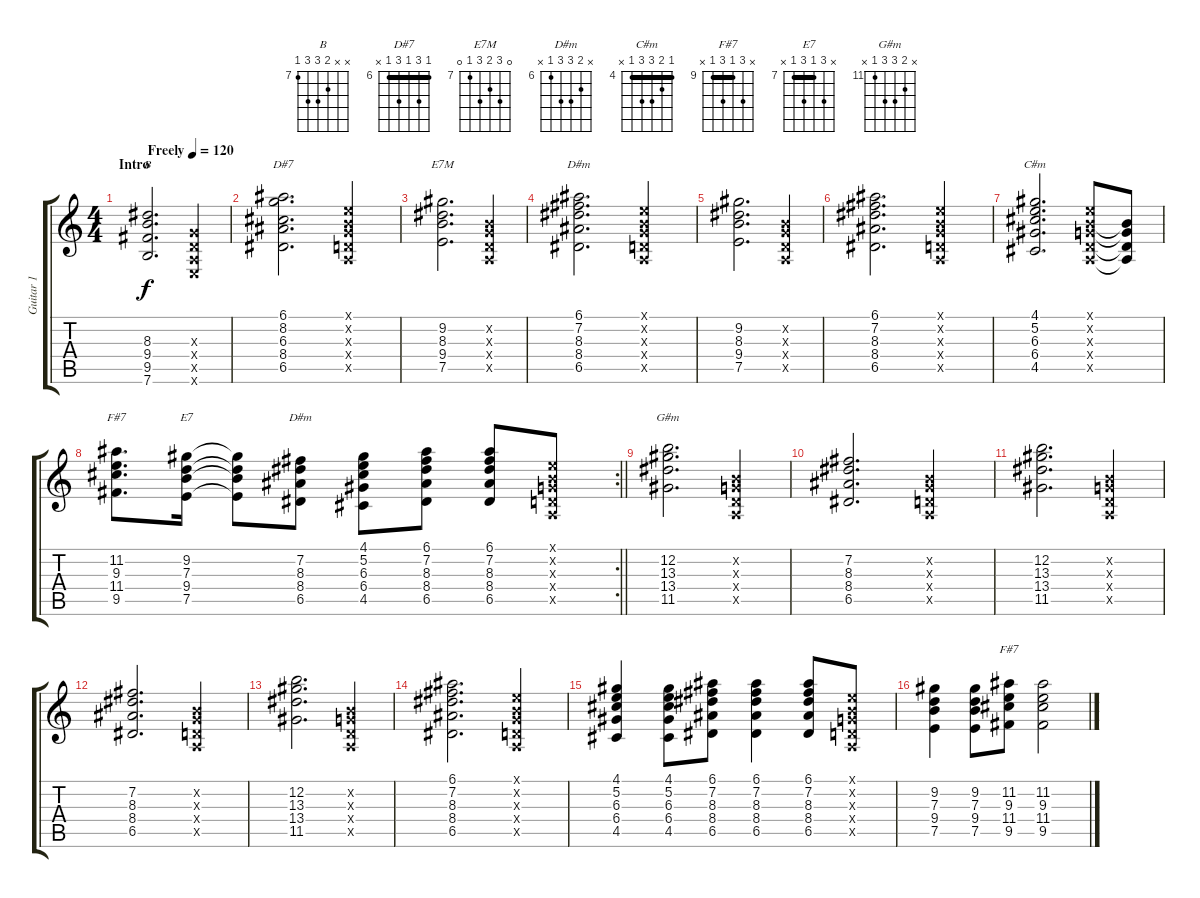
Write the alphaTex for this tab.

\track ("Guitar 1" "Guitar 1") {instrument electricguitarclean}
\staff {score tabs}
\tuning (E4 B3 G3 D3 A2 E2) {hide}
\chord ("B" x x 8 9 9 7) {firstfret 7}
\chord ("D#7" 6 8 6 8 6 x) {firstfret 6 barre 6}
\chord ("E7M" 0 9 8 9 7 0) {firstfret 7}
\chord ("D#m" 6 7 8 8 6 x) {firstfret 6 barre 6}
\chord ("C#m" 4 5 6 6 4 x) {firstfret 4 barre 4}
\chord ("F#7" 9 11 9 11 9 x) {firstfret 9 barre 9}
\chord ("E7" x 9 7 9 7 x) {firstfret 7 barre 7}
\chord ("D#m" x 7 8 8 6 x) {firstfret 6}
\chord ("G#m" x 12 13 13 11 x) {firstfret 11}
\chord ("F#7" x 11 9 11 9 x) {firstfret 9 barre 9}
\ts (4 4)
\section ("" "Intro")
\tempo (120 "Freely")
\clef g2
\ks c
(8.3 9.4 9.5 7.6).2{d ch "B" dy f instrument electricguitarclean} (0.3{x} 0.4{x} 0.5{x} 0.6{x}).4 |
(6.1 8.2 6.3 8.4 6.5).2{d ch "D#7"} (0.1{x} 0.2{x} 0.3{x} 0.4{x} 0.5{x}).4 |
(9.2 8.3 9.4 7.5).2{d ch "E7M"} (0.2{x} 0.3{x} 0.4{x} 0.5{x}).4 |
(6.1 7.2 8.3 8.4 6.5).2{d ch "D#m"} (0.1{x} 0.2{x} 0.3{x} 0.4{x} 0.5{x}).4 |
(9.2 8.3 9.4 7.5).2{d} (0.2{x} 0.3{x} 0.4{x} 0.5{x}).4 |
(6.1 7.2 8.3 8.4 6.5).2{d} (0.1{x} 0.2{x} 0.3{x} 0.4{x} 0.5{x}).4 |
(4.1 5.2 6.3 6.4 4.5).2{d ch "C#m"} (0.1{x} 0.2{x} 0.3{x} 0.4{x} 0.5{x}).8 (0.2{t} 0.3{t} 0.4{t} 0.5{t}).8 |
\rc 2
\barLineRight lightlight
(11.2 9.3 11.4 9.5).8{d ch "F#7"} (9.2 7.3 9.4 7.5).16{ch "E7"} (9.2{t} 7.3{t} 9.4{t} 7.5{t}).8 (7.2 8.3 8.4 6.5).8{ch "D#m"} (4.1 5.2 6.3 6.4 4.5).8 (6.1 7.2 8.3 8.4 6.5).8 (6.1 7.2 8.3 8.4 6.5).8 (0.1{x} 0.2{x} 0.3{x} 0.4{x} 0.5{x}).8 |
\section ("" "")
(12.2 13.3 13.4 11.5).2{d ch "G#m"} (0.2{x} 0.3{x} 0.4{x} 0.5{x}).4 |
(7.2 8.3 8.4 6.5).2{d} (0.2{x} 0.3{x} 0.4{x} 0.5{x}).4 |
(12.2 13.3 13.4 11.5).2{d} (0.2{x} 0.3{x} 0.4{x} 0.5{x}).4 |
(7.2 8.3 8.4 6.5).2{d} (0.2{x} 0.3{x} 0.4{x} 0.5{x}).4 |
(12.2 13.3 13.4 11.5).2{d} (0.2{x} 0.3{x} 0.4{x} 0.5{x}).4 |
(6.1 7.2 8.3 8.4 6.5).2{d} (0.1{x} 0.2{x} 0.3{x} 0.4{x} 0.5{x}).4 |
(4.1 5.2 6.3 6.4 4.5).4 (4.1 5.2 6.3 6.4 4.5).8 (6.1 7.2 8.3 8.4 6.5).8 (6.1 7.2 8.3 8.4 6.5).4 (6.1 7.2 8.3 8.4 6.5).8 (0.1{x} 0.2{x} 0.3{x} 0.4{x} 0.5{x}).8 |
(9.2 7.3 9.4 7.5).4 (9.2 7.3 9.4 7.5).8 (11.2 9.3 11.4 9.5).8{ch "F#7"} (11.2 9.3 11.4 9.5).2
